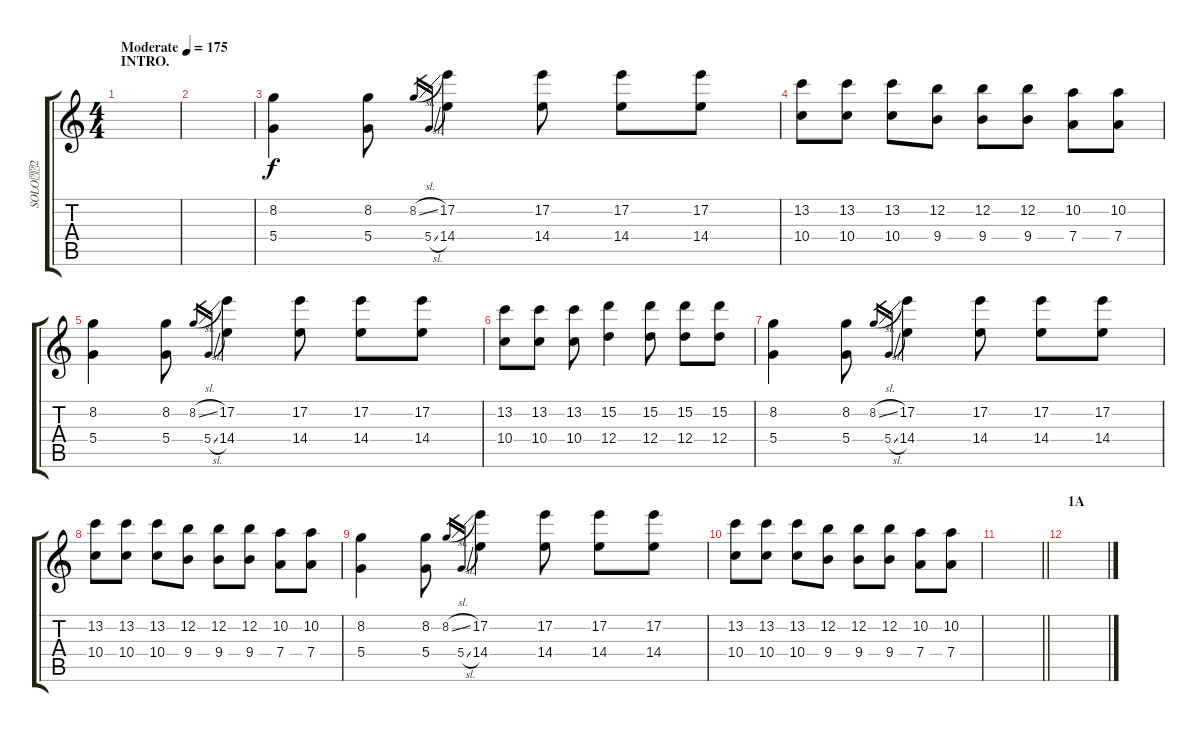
\track ("SOLO2" "SOLO2") {instrument distortionguitar}
\staff {score tabs}
\tuning (E4 B3 G3 D3 A2 E2) {hide}
\ts (4 4)
\section ("" "INTRO.")
\tempo (175 "Moderate")
\clef g2
\ks c
|
|
(8.2 5.4).4{txt ""} (8.2 5.4).8 8.2{sl}.16{gr} 5.4{sl}.16{gr} (17.2 14.4).4 (17.2 14.4).8 (17.2 14.4).8 (17.2 14.4).8 |
(13.2 10.4).8 (13.2 10.4).8 (13.2 10.4).8 (12.2 9.4).8 (12.2 9.4).8 (12.2 9.4).8 (10.2 7.4).8 (10.2 7.4).8 |
(8.2 5.4).4 (8.2 5.4).8 8.2{sl}.16{gr} 5.4{sl}.16{gr} (17.2 14.4).4 (17.2 14.4).8 (17.2 14.4).8 (17.2 14.4).8 |
(13.2 10.4).8 (13.2 10.4).8 (13.2 10.4).8 (15.2 12.4).4 (15.2 12.4).8 (15.2 12.4).8 (15.2 12.4).8 |
(8.2 5.4).4 (8.2 5.4).8 8.2{sl}.16{gr} 5.4{sl}.16{gr} (17.2 14.4).4 (17.2 14.4).8 (17.2 14.4).8 (17.2 14.4).8 |
(13.2 10.4).8 (13.2 10.4).8 (13.2 10.4).8 (12.2 9.4).8 (12.2 9.4).8 (12.2 9.4).8 (10.2 7.4).8 (10.2 7.4).8 |
(8.2 5.4).4 (8.2 5.4).8 8.2{sl}.16{gr} 5.4{sl}.16{gr} (17.2 14.4).4 (17.2 14.4).8 (17.2 14.4).8 (17.2 14.4).8 |
(13.2 10.4).8 (13.2 10.4).8 (13.2 10.4).8 (12.2 9.4).8 (12.2 9.4).8 (12.2 9.4).8 (10.2 7.4).8 (10.2 7.4).8 |
\barLineRight lightlight
|
\section ("" "1A")
